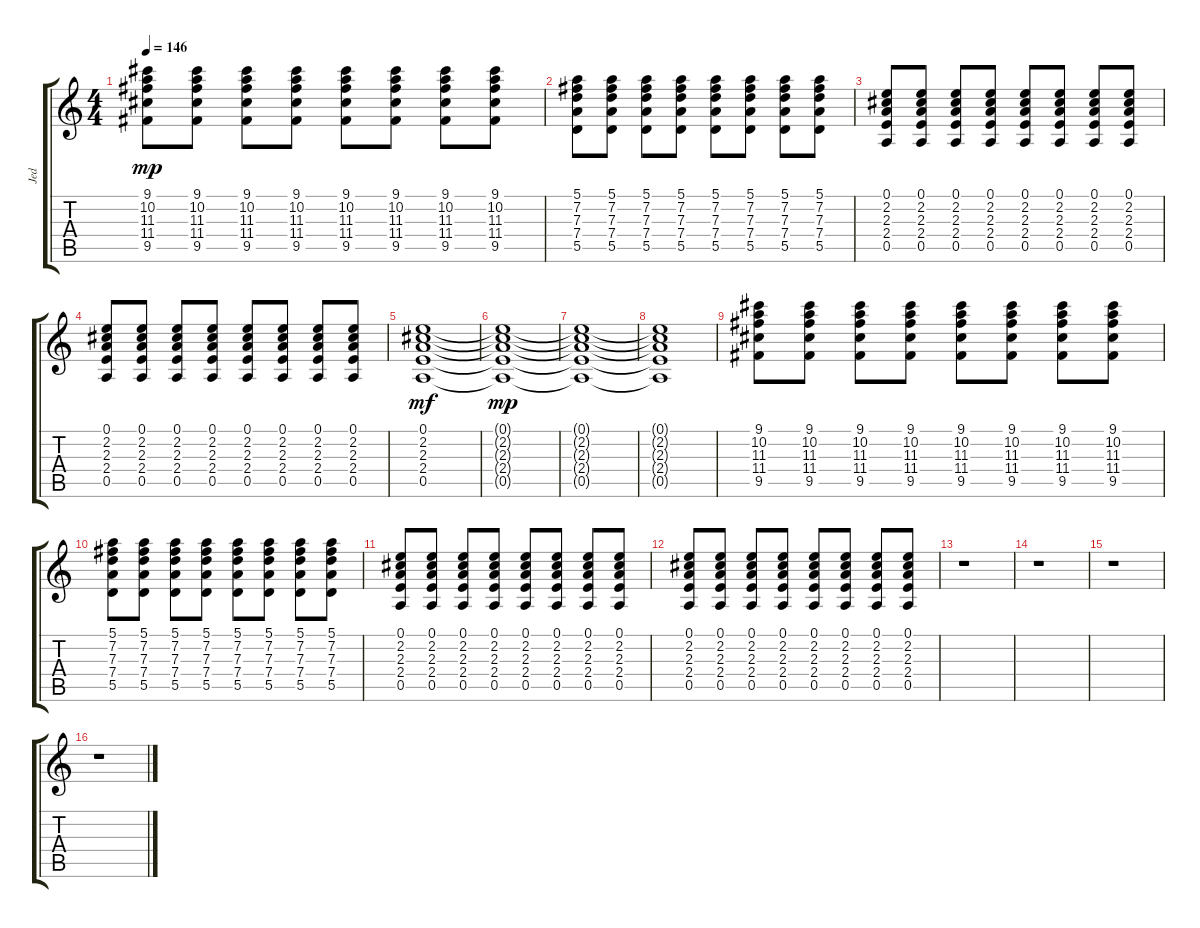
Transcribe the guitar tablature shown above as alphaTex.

\track ("Jed" "Jed") {instrument overdrivenguitar}
\staff {score tabs}
\tuning (E4 B3 G3 D3 A2 E2) {hide}
\ts (4 4)
\tempo 146
\clef g2
\ks c
(9.1 10.2 11.3 11.4 9.5).8{dy mp} (9.1 10.2 11.3 11.4 9.5).8 (9.1 10.2 11.3 11.4 9.5).8 (9.1 10.2 11.3 11.4 9.5).8 (9.1 10.2 11.3 11.4 9.5).8 (9.1 10.2 11.3 11.4 9.5).8 (9.1 10.2 11.3 11.4 9.5).8 (9.1 10.2 11.3 11.4 9.5).8 |
(5.1 7.2 7.3 7.4 5.5).8 (5.1 7.2 7.3 7.4 5.5).8 (5.1 7.2 7.3 7.4 5.5).8 (5.1 7.2 7.3 7.4 5.5).8 (5.1 7.2 7.3 7.4 5.5).8 (5.1 7.2 7.3 7.4 5.5).8 (5.1 7.2 7.3 7.4 5.5).8 (5.1 7.2 7.3 7.4 5.5).8 |
(0.1 2.2 2.3 2.4 0.5).8 (0.1 2.2 2.3 2.4 0.5).8 (0.1 2.2 2.3 2.4 0.5).8 (0.1 2.2 2.3 2.4 0.5).8 (0.1 2.2 2.3 2.4 0.5).8 (0.1 2.2 2.3 2.4 0.5).8 (0.1 2.2 2.3 2.4 0.5).8 (0.1 2.2 2.3 2.4 0.5).8 |
(0.1 2.2 2.3 2.4 0.5).8 (0.1 2.2 2.3 2.4 0.5).8 (0.1 2.2 2.3 2.4 0.5).8 (0.1 2.2 2.3 2.4 0.5).8 (0.1 2.2 2.3 2.4 0.5).8 (0.1 2.2 2.3 2.4 0.5).8 (0.1 2.2 2.3 2.4 0.5).8 (0.1 2.2 2.3 2.4 0.5).8 |
(0.1 2.2 2.3 2.4 0.5).1{dy mf} |
(0.1{t} 2.2{t} 2.3{t} 2.4{t} 0.5{t}).1{dy mp} |
(0.1{t} 2.2{t} 2.3{t} 2.4{t} 0.5{t}).1 |
(0.1{t} 2.2{t} 2.3{t} 2.4{t} 0.5{t}).1 |
(9.1 10.2 11.3 11.4 9.5).8 (9.1 10.2 11.3 11.4 9.5).8 (9.1 10.2 11.3 11.4 9.5).8 (9.1 10.2 11.3 11.4 9.5).8 (9.1 10.2 11.3 11.4 9.5).8 (9.1 10.2 11.3 11.4 9.5).8 (9.1 10.2 11.3 11.4 9.5).8 (9.1 10.2 11.3 11.4 9.5).8 |
(5.1 7.2 7.3 7.4 5.5).8 (5.1 7.2 7.3 7.4 5.5).8 (5.1 7.2 7.3 7.4 5.5).8 (5.1 7.2 7.3 7.4 5.5).8 (5.1 7.2 7.3 7.4 5.5).8 (5.1 7.2 7.3 7.4 5.5).8 (5.1 7.2 7.3 7.4 5.5).8 (5.1 7.2 7.3 7.4 5.5).8 |
(0.1 2.2 2.3 2.4 0.5).8 (0.1 2.2 2.3 2.4 0.5).8 (0.1 2.2 2.3 2.4 0.5).8 (0.1 2.2 2.3 2.4 0.5).8 (0.1 2.2 2.3 2.4 0.5).8 (0.1 2.2 2.3 2.4 0.5).8 (0.1 2.2 2.3 2.4 0.5).8 (0.1 2.2 2.3 2.4 0.5).8 |
(0.1 2.2 2.3 2.4 0.5).8 (0.1 2.2 2.3 2.4 0.5).8 (0.1 2.2 2.3 2.4 0.5).8 (0.1 2.2 2.3 2.4 0.5).8 (0.1 2.2 2.3 2.4 0.5).8 (0.1 2.2 2.3 2.4 0.5).8 (0.1 2.2 2.3 2.4 0.5).8 (0.1 2.2 2.3 2.4 0.5).8 |
r.1 |
r.1 |
r.1 |
r.1
